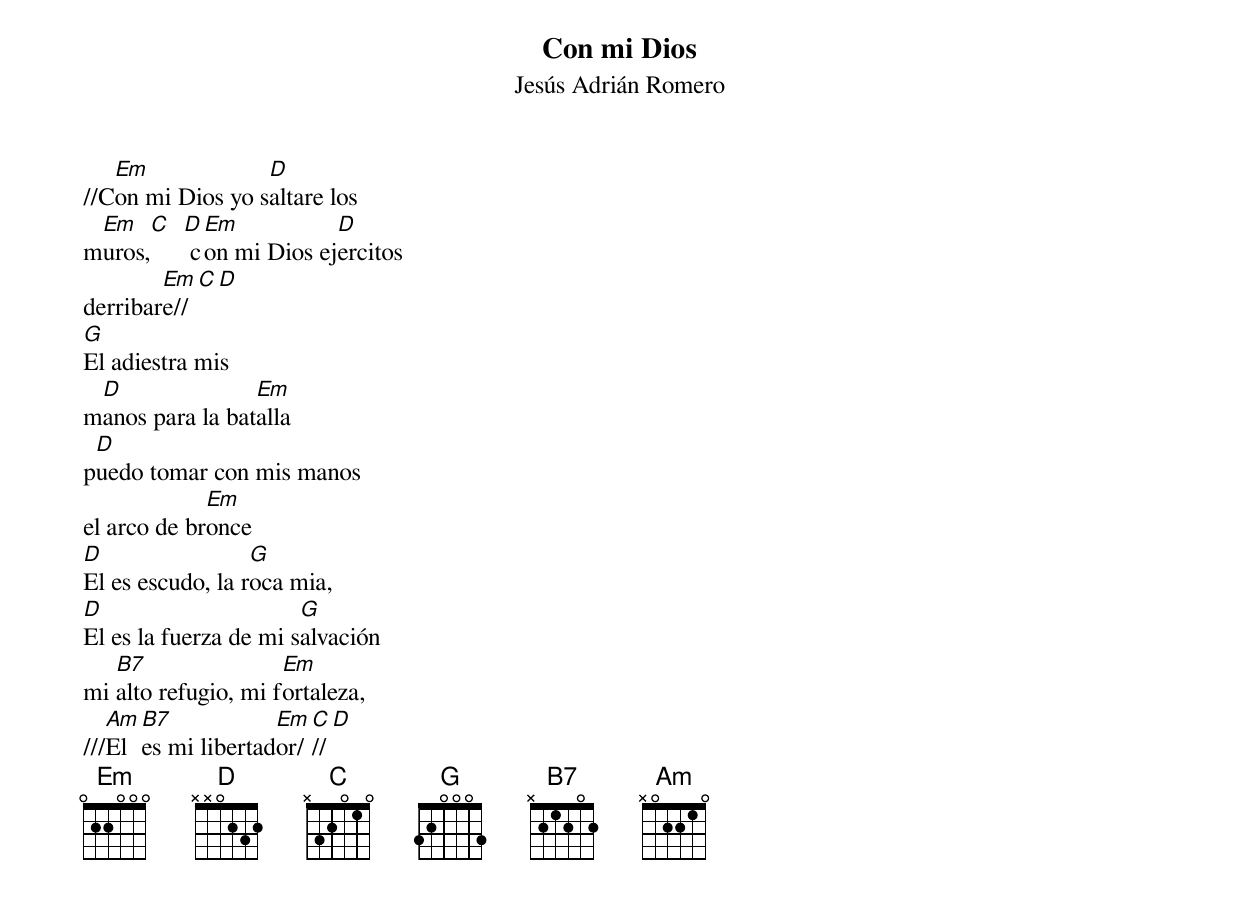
Con mi Dios
Jesús Adrián Romero
   Em             D
//Con mi Dios yo saltare los
 Em   C D Em           D
muros,   con mi Dios ejercitos
        Em C D
derribare//
G
El adiestra mis
 D               Em
manos para la batalla
 D
puedo tomar con mis manos
             Em
el arco de bronce
D                 G
El es escudo, la roca mia,
D                      G
El es la fuerza de mi salvación
   B7                Em
mi alto refugio, mi fortaleza,
   Am B7            Em C D
///El es mi libertador///
